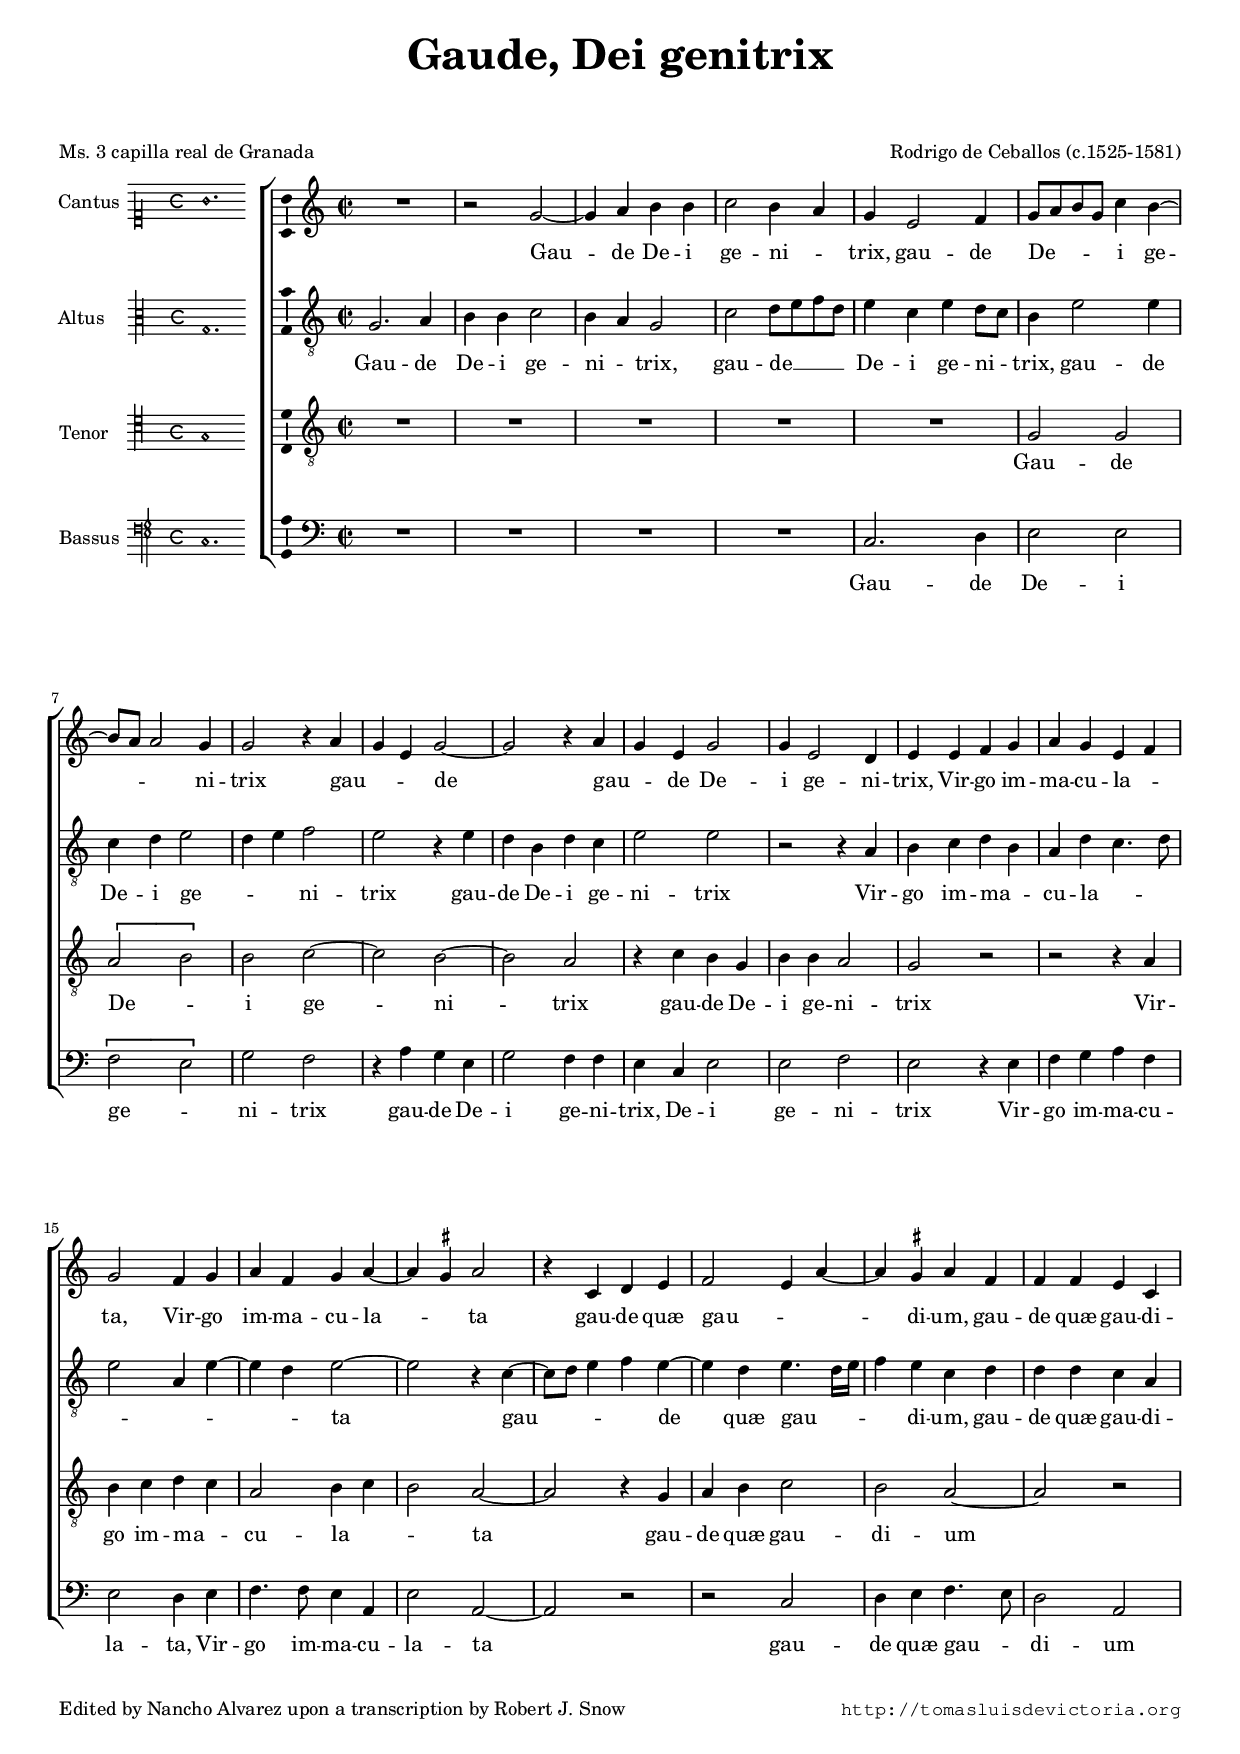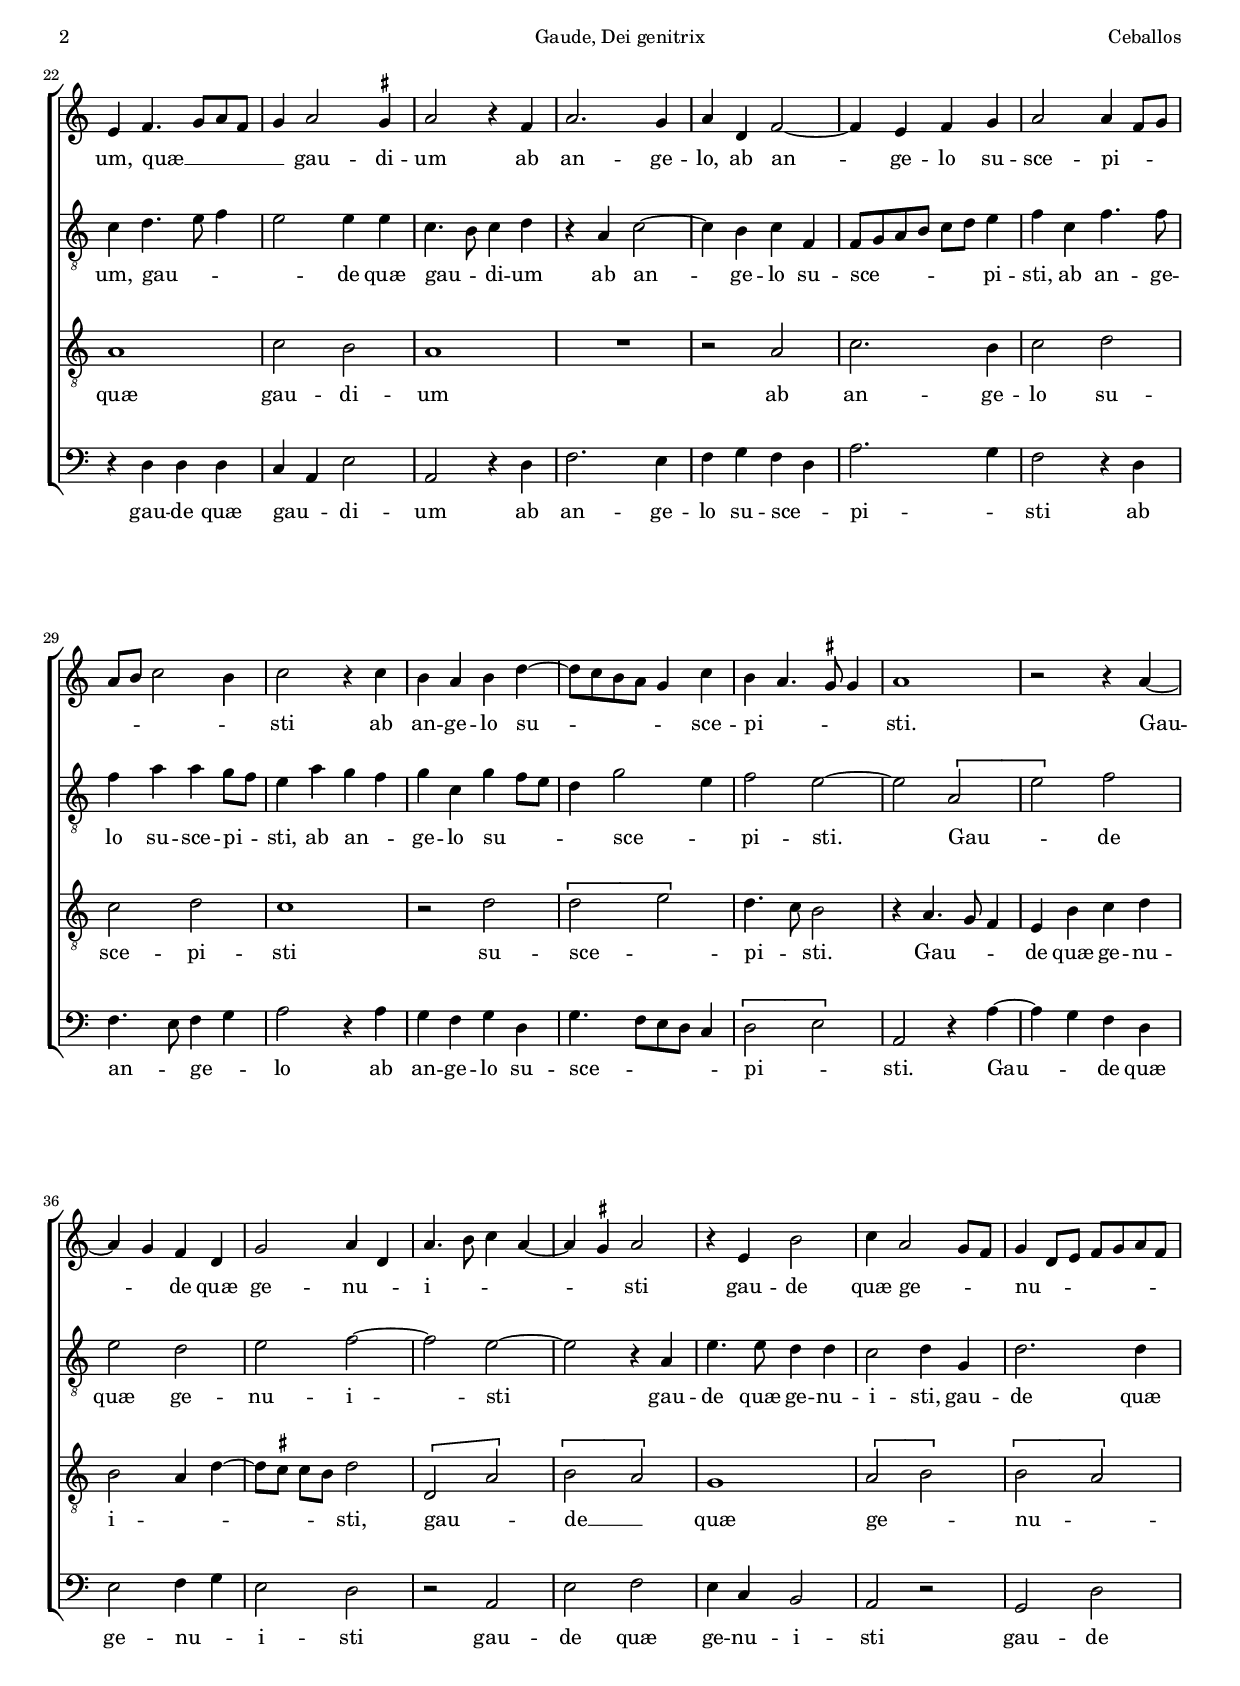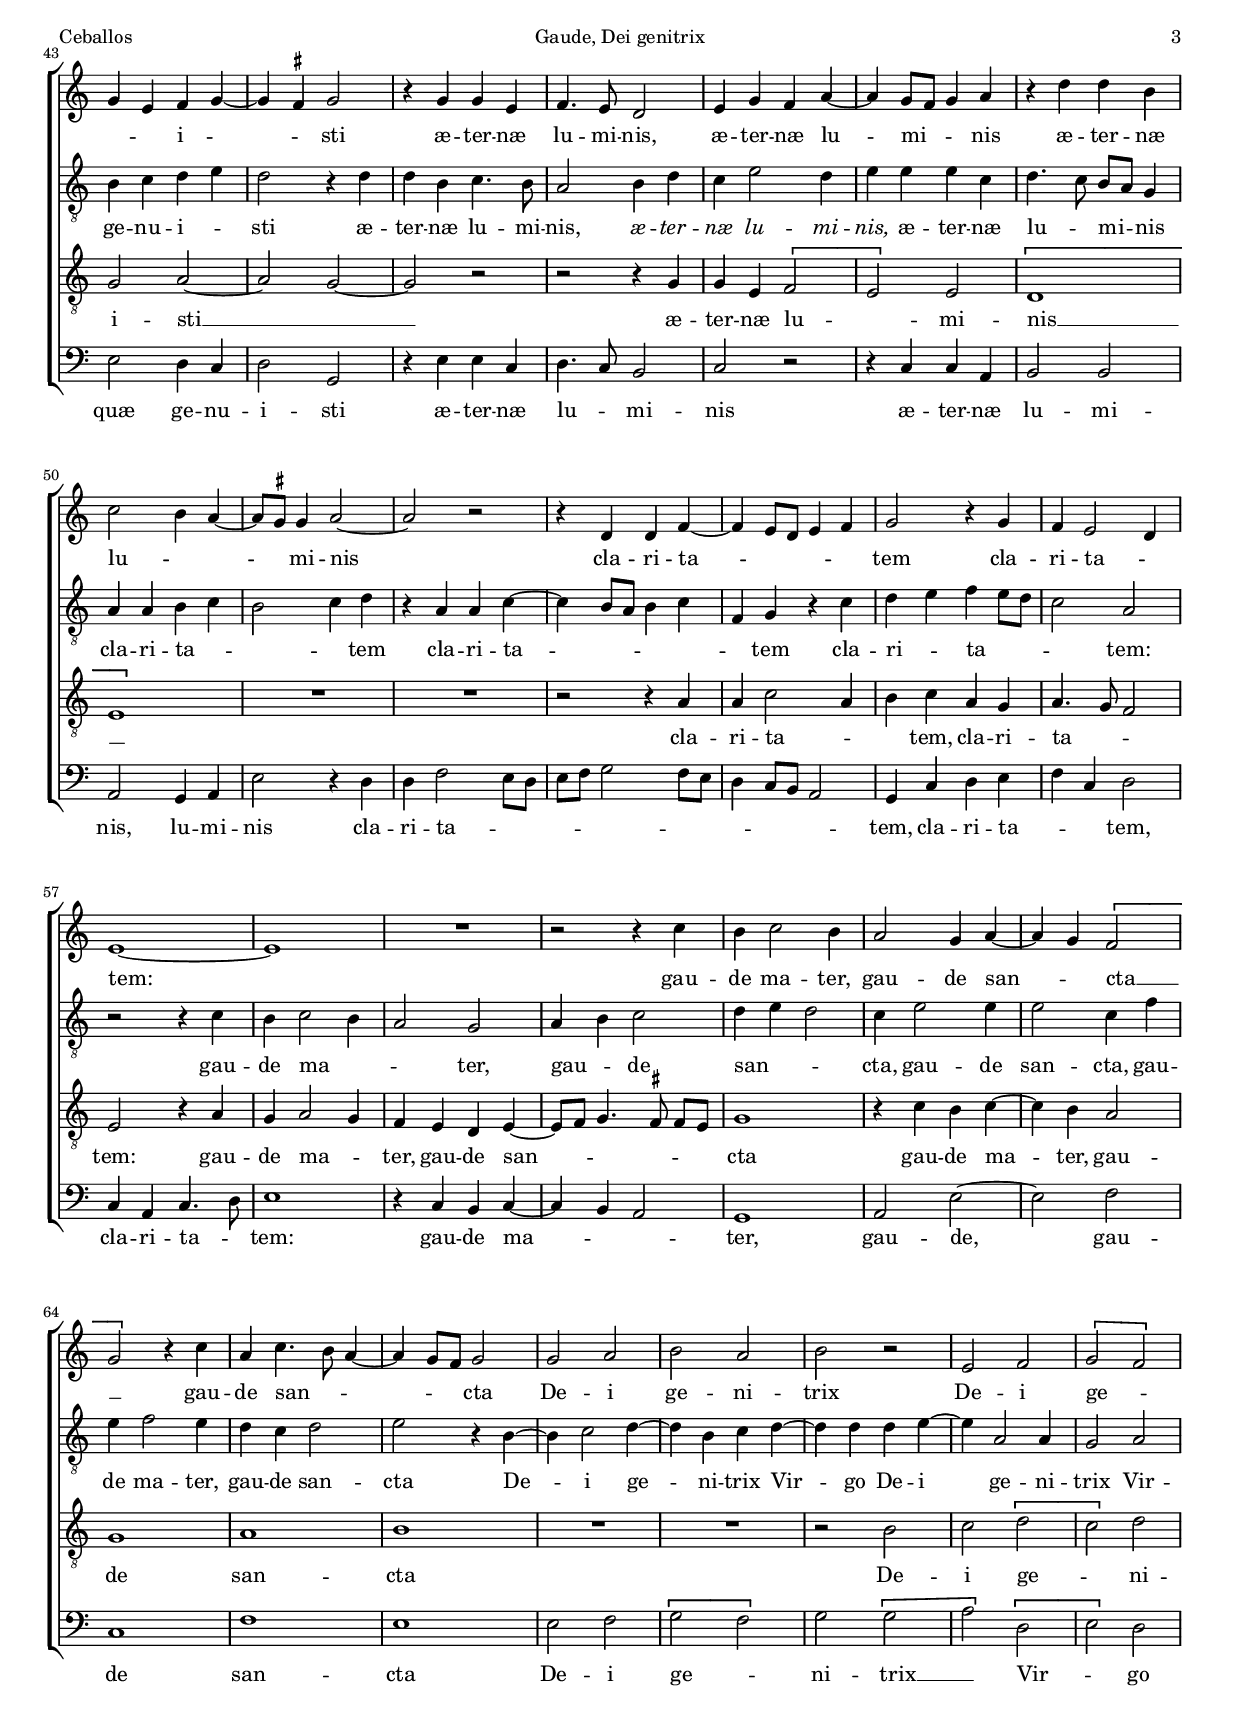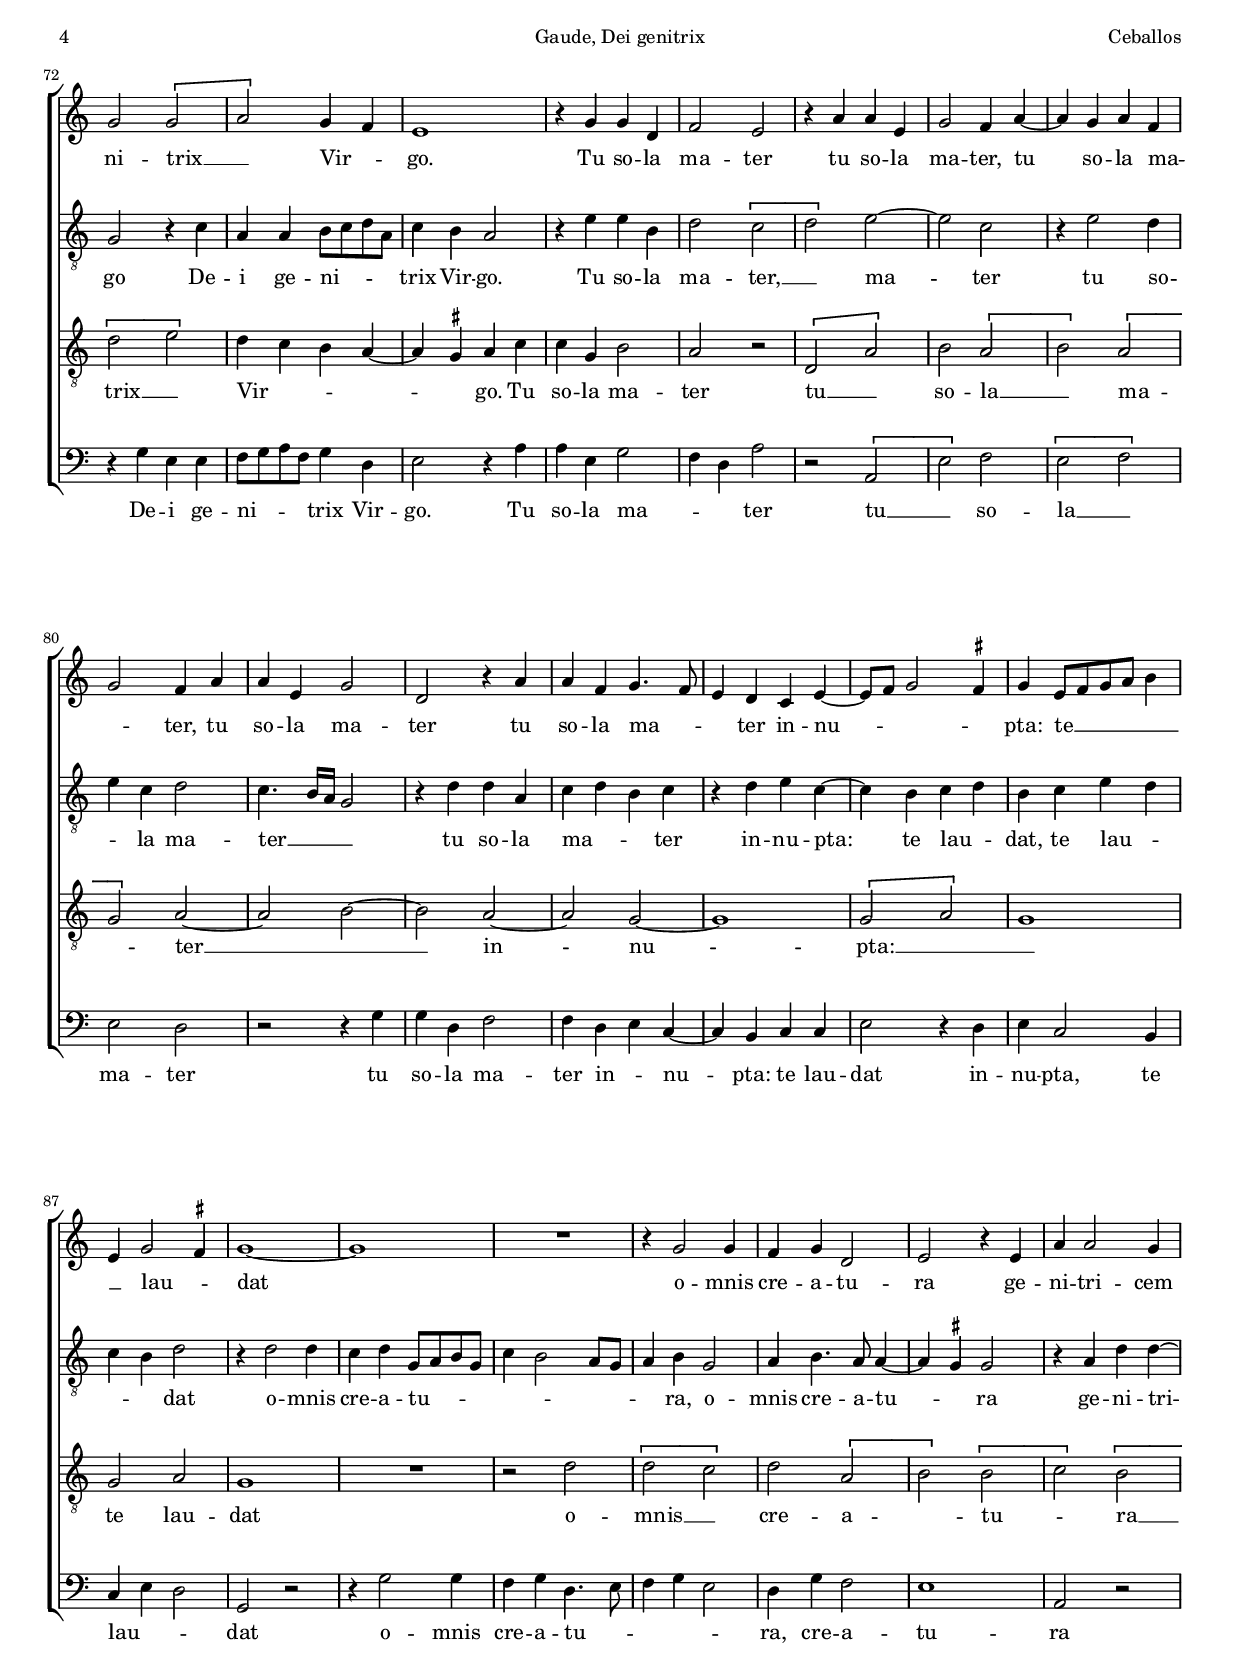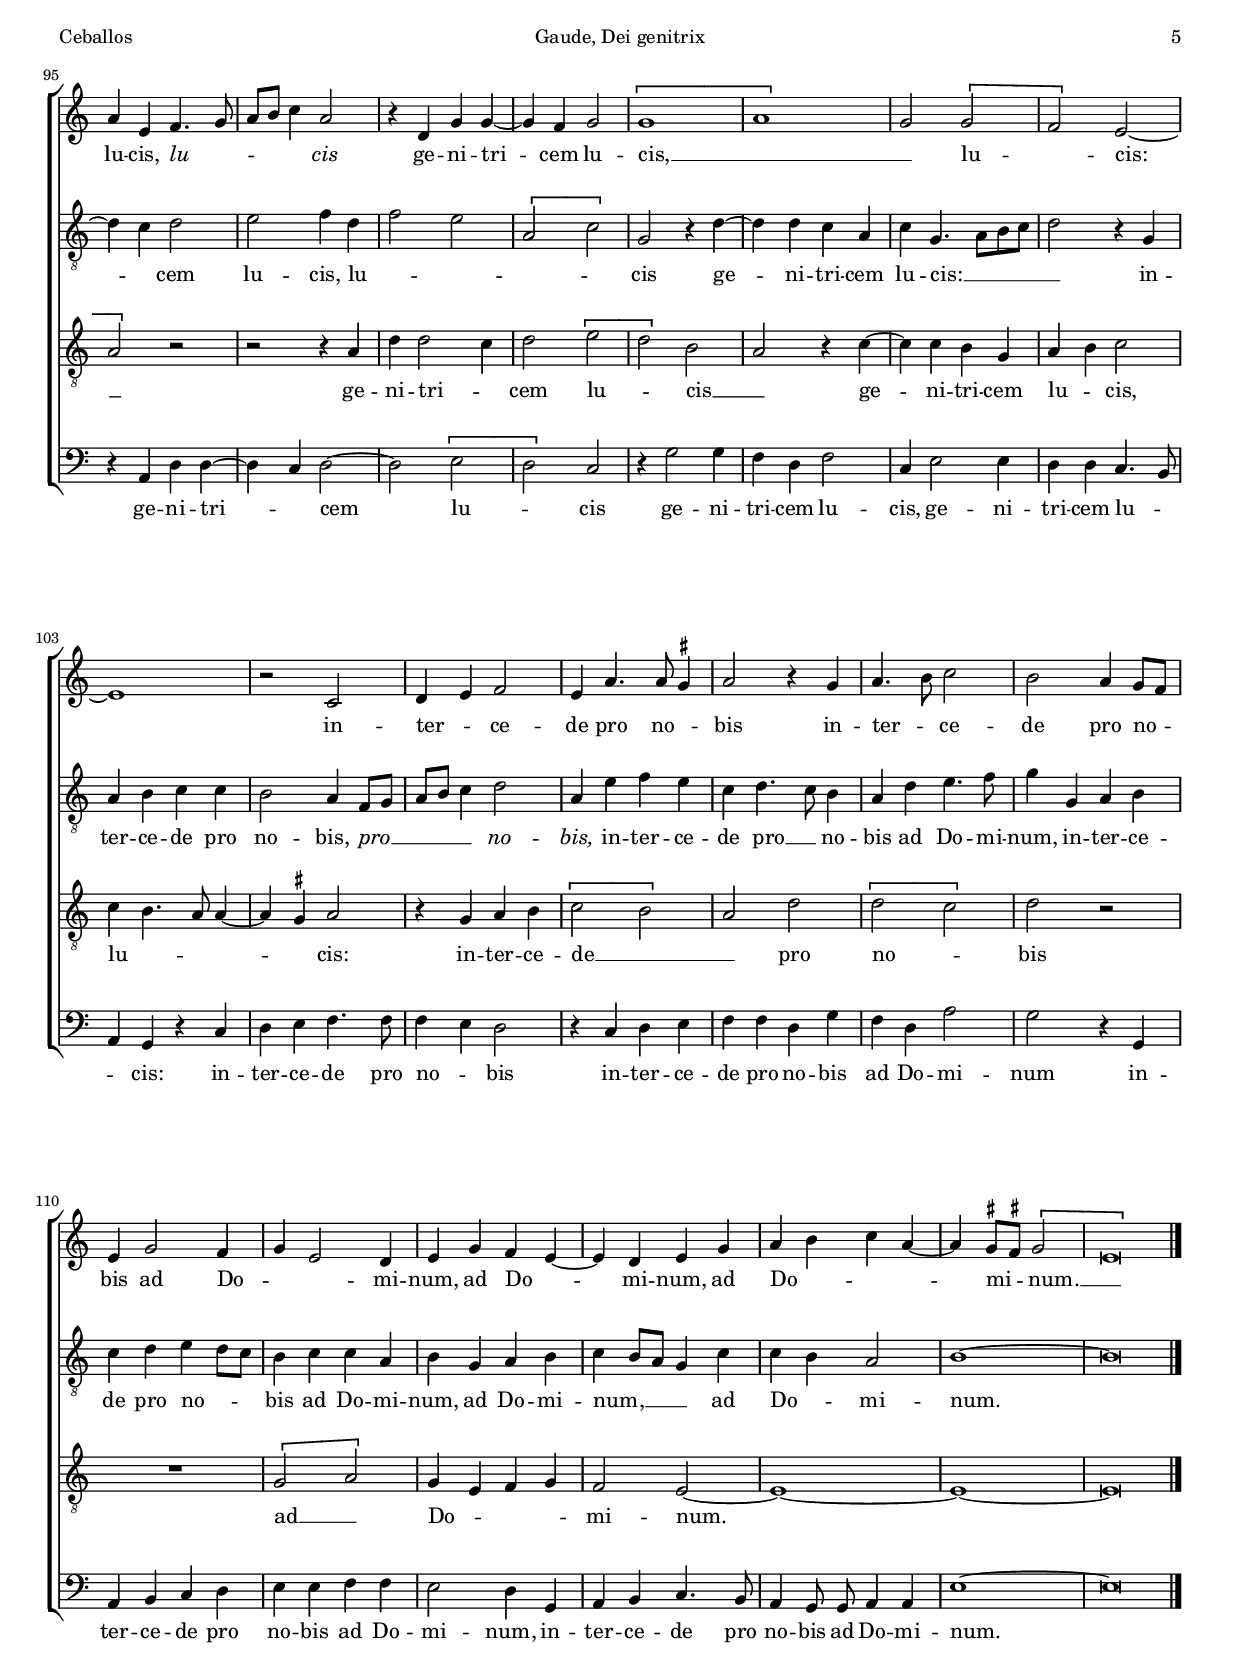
\version "2.18.0"

#(set-default-paper-size "a4")
#(set-global-staff-size 16.4)
#(ly:set-option 'point-and-click #f)
%mobile -s15.5 -i3.2

italicas=\override LyricText.font-shape = #'italic
rectas=\override LyricText.font-shape = #'upright
ss=\once \set suggestAccidentals = ##t
incipitwidth = 20
mtempo={\tempo 4 = 100}
mtempob={\tempo 4 = 50}
mt=#(define-music-function (parser location offset) (number?) ; move lyric text
      #{ \once \override LyricText.X-offset = -$offset #})

htitle="Gaude, Dei genitrix"
hcomposer="Ceballos"

\header {
	title=\markup{\fontsize #3 "Gaude, Dei genitrix"}
	%subtitle=""
	subsubtitle=\markup{\null \vspace #2 }
	composer="Rodrigo de Ceballos (c.1525-1581)"
        pdfauthor=\composer
	%opus="(-)"
	poet=\markup{"Ms. 3 capilla real de Granada"}
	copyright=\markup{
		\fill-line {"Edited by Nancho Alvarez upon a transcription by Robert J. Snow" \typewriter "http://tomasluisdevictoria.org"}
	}
%	tagline=""
}

global={\key c \major \time 2/2 \skip 1*116
	\bar "|."
}


cantus=\relative c''{
	R1
	r2 g ~
	g4 a b b
	c2 b4 a
	g e2 f4
	g8 a b g c4 b ~
	b8 a a2 g4
	g2 r4 a
	g e g2 ~
	g r4 a
	g e g2
	g4 e2 d4
	e e f g
	a g e f
	g2 f4 g
	a f g a ~
	a \ss gis a2
	r4 c, d e
	f2 e4 a ~
	a4 \ss gis a f
	f f e c
	e f4. g8 a f
	g4 a2 \ss gis4
	a2 r4 f
	a2. g4
	a4 d, f2 ~
	f4 e f g
	a2 a4 f8 g 
	a b c2 b4
	c2 r4 c
	b4 a b d ~
	d8 c b a g4 c
	b a4. \ss gis8 gis4
	a1
	r2 r4 a ~
	a4 g f d
	g2 a4 d,
	a'4. b8 c4 a ~
	a \ss gis4 a2
	r4 e b'2
	c4 a2 g8 f
	g4 d8 e f g a f
	g4 e f g ~
	g \ss fis g2
	r4 g g e
	f4. e8 d2
	e4 g f a ~
	a g8 f g4 a
	r4 d d b
	c2 b4 a ~
	a8 \ss gis gis4 a2 ~
	a2 r
	r4 d, d f ~
	f e8 d e4 f
	g2 r4 g
	f e2 d4
	e1 ~
	e
	R1
	r2 r4 c'
	b4 c2 b4
	a2 g4 a ~
	a g \[f2
	g\] r4 c
	a c4. b8 a4 ~
	a g8 f g2
	g2 a
	b a
	b r
	e,2 f
	\[g f\]
	g \[g
	a\] g4 f
	e1
	r4 g g d
	f2 e
	r4 a a e
	g2 f4 a ~
	a g a f
	g2 f4 a 
	a e g2
	d r4 a'
	a f g4. f8
	e4 d c e ~
	e8 f g2 \ss fis4
	g4 e8[ f g a] b4 % Snow \ss fis
	e,4 g2 \ss fis4
	g1 ~
	g1
	R1
	r4 g2 g4
	f4 g d2
	e r4 e
	a4 a2 g4
	a4 e f4. g8
	a b c4 a2
	r4 d, g g ~
	g4 f g2
	\[g1
	a\]
	g2 \[g2 
	f\] e ~
	e1
	r2 c
	d4 e f2
	e4 a4. a8 \ss gis4
	a2 r4 g
	a4. b8 c2
	b a4 g8 f
	e4 g2 f4
	g e2 d4
	e g f e ~
	e d e g
	a b c a ~
	a \ss gis8 \ss fis \[gis2
	e\breve*1/2\]
}

altus=\relative c'{
	g2. a4
	b b c2
	b4 a g2
	c2 d8 e f d
	e4 c e d8 c
	b4 e2 e4
	c4 d e2
	d4 e f2
	e r4 e
	d b d c
	e2 e
	r2 r4 a,
	b c d b
	a d c4. d8
	e2 a,4 e' ~
	e4 d e2 ~
	e r4 c ~
	c8 d e4 f e ~
	e4 d e4. d16 e
	f4 e c d
	d d c a
	c d4. e8 f4
	e2 e4 e
	c4. b8 c4 d
	r4 a c2 ~
	c4 b c f,
	f8 g a b c d e4
	f4 c f4. f8
	f4 a a g8 f
	e4 a g f
	g c, g' f8 e
	d4 g2 e4
	f2 e ~
	e2 \[a,
	e'\] f
	e d
	e f ~
	f e ~
	e r4 a,
	e'4. e8 d4 d
	c2 d4 g, 
	d'2. d4
	b4 c d e
	d2 r4 d
	d b c4. b8
	a2 b4 d
	c e2 d4
	e e e c
	d4. c8 b a g4
	a a b c
	b2 c4 d
	r4 a a c ~
	c b8 a b4 c 
	f, g r c
	d e f e8 d
	c2 a
	r2 r4 c
	b4 c2 b4
	a2 g
	a4 b c2
	d4 e d2
	c4 e2 e4
	e2 c4 f
	e4 f2 e4
	d c d2
	e r4 b ~
	b c2 d4 ~
	d b c d ~
	d d d e ~
	e4 a,2 a4
	g2 a
	g r4 c 
	a a b8 c d a
	c4 b a2
	r4 e' e b
	d2 \[c 
	d\] e ~
	e c
	r4 e2 d4
	e4 c d2
	c4. b16 a g2
	r4 d' d a
	c4 d b c
	r4 d e c ~
	c b c d
	b c e d
	c b d2
	r4 d2 d4
	c4 d g,8 a b g
	c4 b2 a8 g
	a4 b g2
	a4 b4. a8 a4 ~
	a \ss gis gis2
	r4 a d d ~
	d4 c d2
	e2 f4 d
	f2 e
	\[a, c\]
	g r4 d' ~
	d d c a
	c g4. a8 b c
	d2 r4 g,
	a b c c
	b2 a4 f8 g
	a b c4 d2
	a4 e' f e
	c4 d4. c8 b4
	a4 d e4. f8
	g4 g, a b
	c4 d e d8 c
	b4 c c a
	b g a b
	c4 b8 a g4 c
	c b a2
	b1 ~
	b\breve*1/2
}

tenor=\relative c'{
	R1*5
	g2 g
	\[a b\]
	b c ~
	c b ~
	b a
	r4 c b g
	b b a2
	g2 r
	r2 r4 a
	b c d c
	a2 b4 c
	b2 a ~
	a r4 g
	a4 b c2
	b a ~
	a r
	a1
	c2 b
	a1
	R1
	r2 a
	c2. b4
	c2 d
	c d
	c1
	r2 d
	\[d2 e\]
	d4. c8 b2
	r4 a4. g8 f4
	e4 b' c d
	b2 a4 d ~
	d8[ \ss cis] cis[ b] d2
	\[d,2 a'\]
	\[b a\]
	g1
	\[a2 b\]
	\[b2 a\]
	g2 a ~
	a g ~
	g r
	r2 r4 g
	g e \[f2
	e\] e
	\[d1
	e\]
	R1*2
	r2 r4 a
	a c2 a4
	b c a g
	a4. g8 f2
	e2 r4 a
	g4 a2 g4
	f e d e ~
	e8 f g4. \ss fis8 fis[ e]
	g1
	r4 c b c ~
	c b a2
	g1
	a
	b
	R1*2
	r2 b 
	c \[d
	c\] d
	\[d2 e\]
	d4 c b a ~
	a \ss gis a c
	c g b2
	a r
	\[d, a'\]
	b \[a
	b\] \[a 
	g\] a ~ % en Snow falta cerrar ligadura
	a b ~
	b a ~
	a g ~
	g1
	\[g2 a\]
	g1
	g2 a
	g1
	R1
	r2 d'
	\[d2 c\]
	d \[a
	b\] \[b
	c\] \[b
	a\] r
	r2 r4 a
	d d2 c4
	d2 \[e
	d\] b
	a r4 c ~
	c c b g
	a b c2
	c4 b4. a8 a4 ~
	a \ss gis a2
	r4 g a b
	\[c2 b\]
	a2 d
	\[d2 c\]
	d2 r
	R1
	\[g,2 a\]
	g4 e f g
	f2 e ~
	e1 ~
	e ~
	e\breve*1/2
}

bassus=\relative c{
	R1*4
	c2. d4
	e2 e
	\[f2 e\]
	g2 f
	r4 a g e
	g2 f4 f
	e c e2
	e f
	e r4 e
	f g a f
	e2 d4 e
	f4. f8 e4 a,
	e'2 a, ~
	a r
	r2 c
	d4 e f4. e8 
	d2 a
	r4 d d d
	c a e'2
	a,2 r4 d
	f2. e4
	f4 g f d
	a'2. g4
	f2 r4 d
	f4. e8 f4 g
	a2 r4 a
	g4 f g d
	g4. f8[ e d] c4
	\[d2 e\]
	a,2 r4 a' ~
	a g f d
	e2 f4 g
	e2 d
	r2 a
	e' f
	e4 c b2
	a r
	g d' 
	e2 d4 c
	d2 g,
	r4 e' e c
	d4. c8 b2
	c r
	r4 c c a
	b2 b
	a g4 a 
	e'2 r4 d
	d4 f2 e8 d
	e f g2 f8 e
	d4 c8 b a2
	g4 c d e
	f c d2
	c4 a c4. d8
	e1
	r4 c b c ~
	c b a2
	g1
	a2 e' ~
	e f
	c1
	f
	e
	e2 f
	\[g2 f\]
	g \[g
	a\] \[d,
	e\] d
	r4 g e e
	f8 g a f g4 d
	e2 r4 a
	a e g2
	f4 d a'2
	r2 \[a,
	e'\] f
	\[e f\]
	e d
	r2 r4 g
	g d f2
	f4 d e c ~
	c b c c 
	e2 r4 d
	e4 c2 b4
	c e d2
	g,2 r
	r4 g'2 g4
	f g d4. e8
	f4 g e2
	d4 g f2
	e1
	a,2 r
	r4 a d d ~
	d c d2 ~
	d \[e 
	d\] c
	r4 g'2 g4
	f d f2
	c4 e2 e4
	d d c4. b8
	a4 g r4 c
	d e f4. f8
	f4 e d2
	r4 c d e
	f f d g
	f d a'2
	g2 r4 g,
	a b c d 
	e e f f
	e2 d4 g,
	a b c4. b8
	a4 g8 \noBeam g a4 a
	e'1 ~
	e\breve*1/2
}

textocantus=\lyricmode{
Gau -- de De -- i ge -- ni -- _ trix,
gau -- de De -- _ _ _ i \mt #.5 ge -- _ _ ni -- trix
gau -- _ _ de
gau -- _ de De -- i ge -- ni -- trix,
Vir -- go im -- ma -- cu -- la -- _ ta,
Vir -- go im -- ma -- cu -- la -- _ ta
gau -- de quæ gau -- _ _ di -- um,
gau -- de quæ gau -- di -- um,
quæ __ _ _ _ _ gau -- di -- um
ab an -- ge -- lo,
ab an -- ge -- lo su -- sce -- pi -- _ _ _ _ _ _ sti
ab an -- ge -- lo su -- _ _ _ _ sce -- pi -- _ _ _ sti.
Gau -- _ de quæ ge -- \mt #.5 nu -- _ i -- _ _ _ _ sti
gau -- de quæ ge -- _ _ nu -- _ _ _ _ _ _ _ _ i -- _ _ sti
æ -- ter -- næ lu -- mi -- nis,
æ -- ter -- næ lu -- mi -- _ _ nis
æ -- ter -- næ lu -- _ _ _ mi -- nis
cla -- ri -- ta -- _ _ _ _ tem
cla -- ri -- ta -- _ tem:
gau -- de ma -- ter,
gau -- de san -- _ cta __ _
gau -- de san -- _ _ _ _ cta De -- i ge -- ni -- trix
De -- i ge -- _ ni -- trix __ _ Vir -- _ go.
Tu so -- la ma -- ter
tu so -- la ma -- ter,
tu so -- la ma -- _ ter,
tu so -- la ma -- ter
tu so -- la ma -- _ _ ter in -- nu -- _ _ _ pta:
te __ _ _ _ _ _ lau -- _ dat
o -- mnis cre -- a -- tu -- ra
ge -- ni -- tri -- cem lu -- cis,
\italicas lu -- _ _ _ _ cis \rectas
ge -- ni -- tri -- cem lu -- cis, __ _ _ lu -- _ cis:
in -- ter -- _ ce -- de pro \mt #.5 no -- _ bis
in -- ter -- _ ce -- de pro no -- _ bis ad Do -- _ _ mi -- num,
ad Do -- _ mi -- num,
ad Do -- _ _ _ mi -- _ \mt #.5 num. __ _
}

textoaltus=\lyricmode{
Gau -- de De -- i ge -- ni -- _ trix,
gau -- de __ _ _ _ De -- i ge -- ni -- _ trix,
gau -- de De -- i ge -- _ _ ni -- trix
gau -- de De -- i ge -- ni -- trix
Vir -- go im -- ma -- _ cu -- la -- _ _ _ _ _ _ ta
gau -- _ _ _ de quæ gau -- _ _ _ di -- um,
gau -- de quæ gau -- di -- um,
gau -- _ _ _ de quæ gau -- _ di -- um
ab an -- ge -- lo su -- sce -- _ _ _ _ _ pi -- sti,
ab an -- ge -- lo su -- sce -- pi -- _ sti,
ab an -- _ ge -- lo su -- _ _ _ sce -- _ pi -- sti.
Gau -- _ de quæ ge -- nu -- i -- sti
gau -- de quæ ge -- nu -- i -- sti,
gau -- de quæ ge -- nu -- i -- _ sti
æ -- ter -- næ lu -- mi -- nis,
\italicas
æ -- ter -- næ lu -- mi -- nis,
\rectas
æ -- ter -- næ lu -- _ mi -- _ nis cla -- ri -- ta -- _ _ _ tem
cla -- ri -- ta -- _ _ _ _ _ tem
cla -- ri -- _ ta -- _ _ _ tem:
gau -- de ma -- _ _ ter,
gau -- _ de san -- _ _ cta,
gau -- de san -- cta,
gau -- de ma -- ter,
gau -- de san -- cta
De -- i ge -- ni -- trix Vir -- go
De -- i ge -- ni -- trix Vir -- go
De -- i ge -- ni -- _ _ _ trix Vir -- go.
Tu so -- la ma -- \mt #.5 ter, __ _
ma -- ter
tu so -- _ la ma -- ter __ _ _ _
tu so -- la ma -- _ _ ter
in -- nu -- pta:
te lau -- _ dat, 
te lau -- _ _ _ dat
o -- mnis cre -- a -- tu -- _ _ _ _ _ _ _ _ ra,
o -- mnis cre -- a -- tu -- _ ra
ge -- ni -- tri -- _ cem
lu -- cis,
lu -- _ _ _ _ cis
ge -- ni -- tri -- cem lu -- cis: __ _ _ _ _ 
in -- ter -- ce -- de pro no -- bis,
\italicas
pro __ _ _ _ _ no -- bis,
\rectas
in -- ter -- ce -- de \mt #.5 pro __ _ no -- bis 
ad Do -- mi -- num,
in -- ter -- ce -- de pro no -- _ _ bis
ad Do -- mi -- num,
ad Do -- mi -- num, __ _ _ _ 
ad Do -- _ mi -- num.
}

textotenor=\lyricmode{
Gau -- de De -- _ i ge -- ni -- trix
gau -- de De -- i ge -- ni -- trix
Vir -- go im -- ma -- _ cu -- la -- _ _ ta
gau -- de quæ gau -- di -- um
quæ gau -- di -- um
ab an -- ge -- lo su -- sce -- pi -- sti
su -- sce -- _ pi -- _ sti.
\mt #1 Gau -- _ _ de quæ ge -- nu -- i -- _ _ _ _ _ sti,
gau -- _ de __ _ quæ ge -- _ nu -- _ i -- sti __ _ 
æ -- ter -- næ lu -- _ mi -- nis __ _
cla -- ri -- ta -- _ _ tem,
cla -- ri -- ta -- _ _ tem:
gau -- de ma -- _ ter,
gau -- de san -- _ _ _ _ _ cta
gau -- de ma -- ter,
gau -- de san -- cta
De -- i ge -- _ ni -- \mt #.5 trix __ _ Vir -- _ _ _ _ go.
Tu so -- la ma -- ter
tu __ _ so -- la __ _ ma -- _ ter __ _ 
in -- nu -- \mt #.5 pta: __ _ _ 
te lau -- dat o -- \mt #1 mnis __ _ cre -- a -- _ tu -- _ ra __ _ 
ge -- ni -- tri -- _ cem lu -- _ cis __ _
ge -- ni -- tri -- cem lu -- _ cis,
lu -- _ _ _ _ cis:
in -- ter -- ce -- de __ _ _ pro no -- _ bis
ad __ _ Do -- _ _ _ mi -- num.
}

textobassus=\lyricmode{
Gau -- de De -- i ge -- _ ni -- trix
gau -- de De -- i ge -- ni -- trix,
De -- i ge -- ni -- trix
Vir -- go im -- ma -- cu -- la -- ta,
Vir -- go im -- ma -- cu -- la -- ta
gau -- de quæ gau -- _ di -- um
gau -- de quæ gau -- _ di -- um
ab an -- ge -- lo su -- sce -- _ pi -- _ sti
ab an -- _ ge -- _ lo 
ab an -- ge -- lo su -- sce -- _ _ _ _ pi -- _ sti.
Gau -- _ de quæ ge -- nu -- _ i -- sti
gau -- de quæ ge -- nu -- i -- sti
gau -- de quæ ge -- nu -- i -- sti
æ -- ter -- næ lu -- _ mi -- nis
æ -- ter -- næ lu -- mi -- nis,
lu -- mi -- nis
cla -- ri -- ta -- _ _ _ _ _ _ _ _ _ _ _ tem,
cla -- ri -- ta -- _ _ tem,
cla -- ri -- ta -- _ tem:
gau -- de ma -- _ _ ter,
gau -- de,
gau -- de san -- cta
De -- i ge -- _ ni -- \mt #.5 trix __ _ Vir -- _ go
De -- i ge -- ni -- _ _ _ trix Vir -- go.
Tu so -- la ma -- _ _ ter
tu __ _ so -- la __ _ ma -- ter
tu so -- la ma -- ter in -- _ nu -- pta:
te lau -- dat in -- nu -- pta,
te lau -- _ _ dat
o -- mnis cre -- a -- tu -- _ _ _ _ ra,
cre -- a -- tu -- ra
ge -- ni -- tri -- _ cem lu -- _ cis
ge -- ni -- tri -- cem lu -- cis,
ge -- ni -- tri -- cem lu -- _ _ cis:
in -- ter -- ce -- de pro no -- _ bis
in -- ter -- ce -- de pro no -- bis ad Do -- mi -- num
in -- ter -- ce -- de pro no -- bis ad Do -- mi -- num,
in -- ter -- ce -- de pro no -- bis ad Do -- mi -- num.
}


incipitcantus=\markup{
	\score{
		{ 
		\set Staff.instrumentName="Cantus "
		\override NoteHead.style = #'neomensural
		\override Staff.TimeSignature.style = #'neomensural
		\cadenzaOn 
		\clef "petrucci-c1"
		\key c \major
		\time 4/4
                g'1.
		} 

	\layout { line-width=\incipitwidth indent = 0 }
	}
}

incipitaltus=\markup{
	\score{
		{ 
		\set Staff.instrumentName="Altus    "
		\override NoteHead.style = #'neomensural 
		\override Staff.TimeSignature.style = #'neomensural
		\cadenzaOn 
		\clef "petrucci-c3"
		\key c \major
		\time 4/4
               g1.
		} 
	\layout { line-width=\incipitwidth indent = 0 }
	}
}


incipittenor=\markup{
	\score{
		{ 
		\set Staff.instrumentName="Tenor   "
		\override NoteHead.style = #'neomensural 
		\override Staff.TimeSignature.style = #'neomensural
		\cadenzaOn 
		\clef "petrucci-c4"
		\key c \major
		\time 4/4
                g1
		} 
	\layout { line-width=\incipitwidth indent=0 }
	}
}

incipitbassus=\markup{
	\score{
		{ 
		\set Staff.instrumentName="Bassus "
		\override NoteHead.style = #'neomensural
		\override Staff.TimeSignature.style = #'neomensural
		\cadenzaOn 
		\clef "petrucci-f4"
		\key c \major
		\time 4/4
                c1. % el incipit en Snow pone a,1.
		} 
	\layout { line-width=\incipitwidth indent = 0 }
	}
}

%\layout {
%       \context {\Voice
%               \remove Ligature_bracket_engraver
%               \consists Mensural_ligature_engraver
%       }
%       line-width=\incipitwidth
%       indent = 0
%}

\score {\transpose c' c'{
\new ChoirStaff<<

	\new Staff <<\global
	\new Voice="v1" {
		\set Staff.instrumentName=\incipitcantus
		\clef "treble"
		\cantus }
	\new Lyrics \lyricsto "v1" {\textocantus }
	>>

	\new Staff <<\global
	\new Voice="v2" {
		\set Staff.instrumentName=\incipitaltus
		\clef "G_8"
		\altus }
	\new Lyrics \lyricsto "v2" {\textoaltus }
	>>
	
	\new Staff <<\global
	\new Voice="v3" {
		\set Staff.instrumentName=\incipittenor
		\clef "G_8"
		\tenor }
	\new Lyrics \lyricsto "v3" {\textotenor }
	>>

	\new Staff <<\global
	\new Voice="v4" {
		\set Staff.instrumentName=\incipitbassus
		\clef "bass"
		\bassus }
	\new Lyrics \lyricsto "v4" {\textobassus }
	>>
	
>>

	} % transpose

\layout{ 
	\context {\Lyrics 
		\override VerticalAxisGroup.staff-affinity = #UP
		\override VerticalAxisGroup.nonstaff-relatedstaff-spacing =
			#'((basic-distance . 0) (minimum-distance . 0) (padding . 1))
		\override LyricText.font-size = #1.2
		\override LyricHyphen.minimum-distance = #0.5
	}
	\context {\Score 
		tempoHideNote = ##t
		\override BarNumber.padding = #2 
	}
	\context {\Voice 
		%melismaBusyProperties = #'()
		%autoBeaming = ##f
	}
	\context {\Staff 
                %\RemoveEmptyStaves
                %\override VerticalAxisGroup.remove-first = ##t
		\override VerticalAxisGroup.staff-staff-spacing =
			#'((basic-distance . 11) (minimum-distance . 0) (padding . 1))
		\consists Ambitus_engraver 
		\override LigatureBracket.padding = #1
	}
}

%\midi { \mtempo }

}


\paper{
	evenHeaderMarkup=\markup  \fill-line { \fromproperty #'page:page-number-string \htitle \hcomposer }
	oddHeaderMarkup= \markup  \fill-line { \on-the-fly #not-first-page \hcomposer \on-the-fly #not-first-page \htitle \on-the-fly #not-first-page \fromproperty #'page:page-number-string }
	%system-count=20
	%page-count = 8
	ragged-last-bottom = ##f
	indent=3.6\cm
	system-system-spacing =
	#'((basic-distance . 20) (minimum-distance . 0) (padding . 5))
	top-system-spacing = % header
	#'((basic-distance . 8) (minimum-distance . 0) (padding . 0))
	last-bottom-spacing = % footer
	#'((basic-distance . 12) (minimum-distance . 0) (padding . 0))
	markup-system-spacing.padding = #1.5
}
